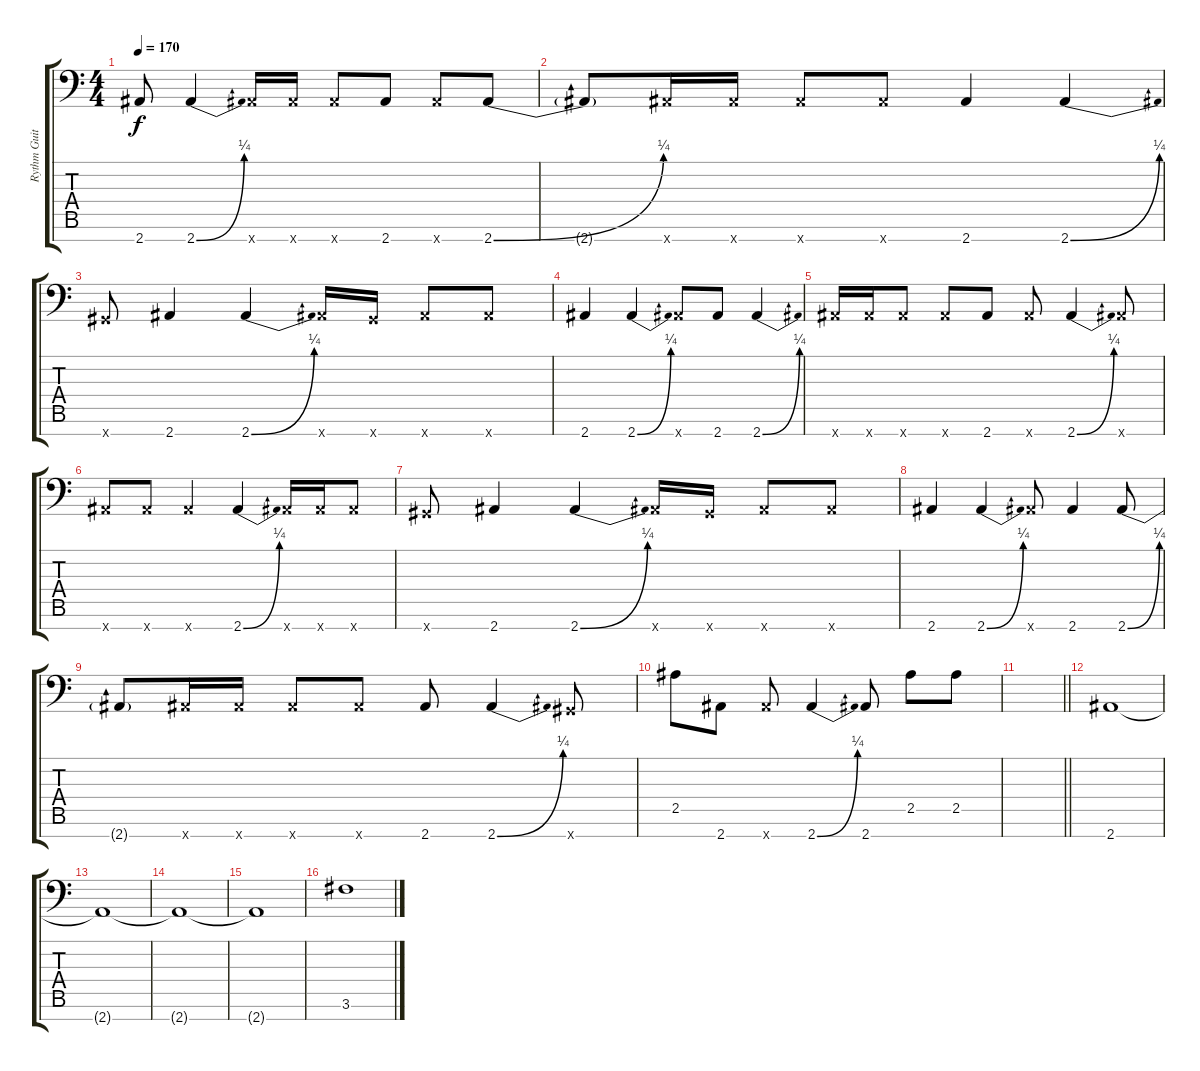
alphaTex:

\track ("Rythm Guitar #1" "Rythm Guit") {instrument distortionguitar}
\staff {score tabs}
\tuning (Eb4 Bb3 Gb3 Db3 Ab2 Eb2 Ab1) {hide}
\ts (4 4)
\tempo 170
\clef f4
\ks c
2.7.8{dy f} 2.7{be (bend 0 0 60 1)}.4 2.7{x}.16 2.7{x}.16 2.7{x}.8 2.7.8 2.7{x}.8 2.7{be (bend 0 0 60 1)}.8 |
2.7{t}.8 2.7{x}.16 2.7{x}.16 2.7{x}.8 2.7{x}.8 2.7.4 2.7{be (bend 0 0 60 1)}.4 |
0.7{x}.8 2.7.4 2.7{be (bend 0 0 60 1)}.4 2.7{x}.16 0.7{x}.16 2.7{x}.8 2.7{x}.8 |
2.7.4 2.7{be (bend 0 0 60 1)}.4 2.7{x}.8 2.7.8 2.7{be (bend 0 0 60 1)}.4 |
2.7{x}.16 2.7{x}.16 2.7{x}.8 2.7{x}.8 2.7.8 2.7{x}.8 2.7{be (bend 0 0 60 1)}.4 2.7{x}.8 |
2.7{x}.8 2.7{x}.8 2.7{x}.4 2.7{be (bend 0 0 60 1)}.4 2.7{x}.16 2.7{x}.16 2.7{x}.8 |
0.7{x}.8 2.7.4 2.7{be (bend 0 0 60 1)}.4 2.7{x}.16 0.7{x}.16 2.7{x}.8 2.7{x}.8 |
2.7.4 2.7{be (bend 0 0 60 1)}.4 2.7{x}.8 2.7.4 2.7{be (bend 0 0 60 1)}.8 |
2.7{t}.8 2.7{x}.16 2.7{x}.16 2.7{x}.8 2.7{x}.8 2.7.8 2.7{be (bend 0 0 60 1)}.4 0.7{x}.8 |
2.5.8 2.7.8 2.7{x}.8 2.7{be (bend 0 0 60 1)}.4 2.7.8 2.5.8 2.5.8 |
\barLineRight lightlight
|
\section ("" "")
2.7.1 |
2.7{t}.1 |
2.7{t}.1 |
2.7{t}.1 |
3.6.1
